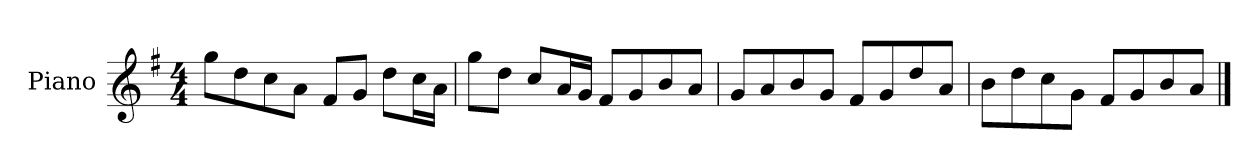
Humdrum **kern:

**kern
*part1
*staff1
*I"Piano
*I'P-no
*clefG2
*k[f#]
*M4/4
*MM90
=1
8gg\L
8dd\
8cc\
8a\J
8f#/L
8g/J
8dd\L
16cc\L
16a\JJ
=2
8gg\L
8dd\J
8cc/L
16a/L
16g/JJ
8f#/L
8g/
8b/
8a/J
=3
8g/L
8a/
8b/
8g/J
8f#/L
8g/
8dd/
8a/J
=4
8b\L
8dd\
8cc\
8g\J
8f#/L
8g/
8b/
8a/J
==
*-
